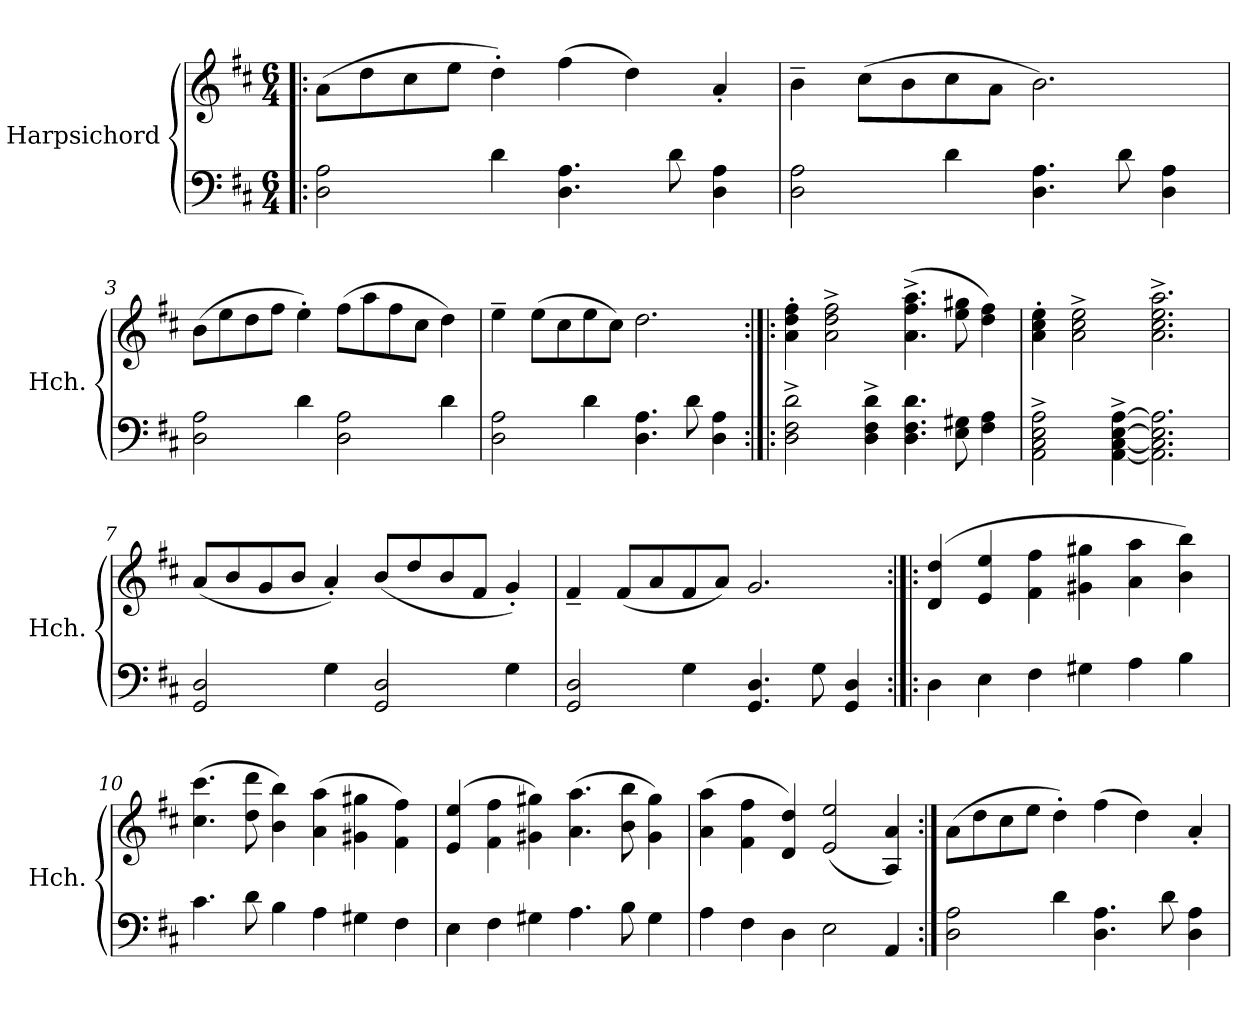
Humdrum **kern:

**kern	**kern
*part1	*part1
*staff2	*staff1
*I"Harpsichord	*
*I'Hch.	*
*clefF4	*clefG2
*k[f#c#]	*k[f#c#]
*M6/4	*M6/4
*MM228	*MM228
=1!|:	=1!|:
2D\ 2A\	(>8a\L
.	8dd\
.	8cc#\
.	8ee\J
4d\	4dd'\)
4.D\ 4.A\	(>4ff#\
.	4dd\)
8d\	.
4D\ 4A\	4a'/
=2	=2
2D\ 2A\	4b~\
.	(>8cc#\L
.	8b\
4d\	8cc#\
.	8a\J
4.D\ 4.A\	2.b\)
8d\	.
4D\ 4A\	.
=3	=3
2D\ 2A\	(>8b\L
.	8ee\
.	8dd\
.	8ff#\J
4d\	4ee'\)
2D\ 2A\	(>8ff#\L
.	8aa\
.	8ff#\
.	8cc#\J
4d\	4dd\)
=4	=4
2D\ 2A\	4ee~\
.	(>8ee\L
.	8cc#\
4d\	8ee\
.	8cc#\J)
4.D\ 4.A\	2.dd\
8d\	.
4D\ 4A\	.
!!LO:LB:g=z
=5:|!|:	=5:|!|:
2D\^ 2F#\^ 2d\^	4a\' 4dd\' 4ff#\'
.	2a\^ 2dd\^ 2ff#\^
4D\^ 4F#\^ 4d\^	.
4.D\ 4.F#\ 4.d\	(>4.a\^ 4.ff#\^ 4.aa\^
8E\ 8G#X\	8ee\ 8gg#X\
4F#\ 4A\	4dd\ 4ff#\)
=6	=6
2AA\^ 2C#\^ 2E\^ 2A\^	4a\' 4cc#\' 4ee\'
.	2a\^ 2cc#\^ 2ee\^
[4AA\^ [4C#\^ [4E\^ [4A\^	.
2.AA\] 2.C#\] 2.E\] 2.A\]	2.a\^ 2.cc#\^ 2.ee\^ 2.aa\^
=7	=7
2GG/ 2D/	(<8a/L
.	8b/
.	8g/
.	8b/J
4G\	4a'/)
2GG/ 2D/	(<8b/L
.	8dd/
.	8b/
.	8f#/J
4G\	4g'/)
=8	=8
2GG/ 2D/	4f#~/
.	(<8f#/L
.	8a/
4G\	8f#/
.	8a/J)
4.GG/ 4.D/	2.g/
8G\	.
4GG/ 4D/	.
!!LO:LB:g=z
=9:|!|:	=9:|!|:
4D\	(>4d/ 4dd/
4E\	4e/ 4ee/
4F#\	4f#\ 4ff#\
4G#X\	4g#X\ 4gg#X\
4A\	4a\ 4aa\
4B\	4b\ 4bb\)
=10	=10
4.c#\	(>4.cc#\ 4.ccc#\
8d\	8dd\ 8ddd\
4B\	4b\ 4bb\)
4A\	(>4a\ 4aa\
4G#X\	4g#X\ 4gg#X\
4F#\	4f#\ 4ff#\)
=11	=11
4E\	(>4e/ 4ee/
4F#\	4f#\ 4ff#\
4G#X\	4g#X\ 4gg#X\)
4.A\	(>4.a\ 4.aa\
8B\	8b\ 8bb\
4G#\	4g#\ 4gg#\)
=12	=12
4A\	(>4a\ 4aa\
4F#\	4f#\ 4ff#\
4D\	4d/ 4dd/)
2E\	(<2e/ 2ee/
4AA/	4A/ 4a/)
=13:|!	=13:|!
2D\ 2A\	(>8a\L
.	8dd\
.	8cc#\
.	8ee\J
4d\	4dd'\)
4.D\ 4.A\	(>4ff#\
.	4dd\)
8d\	.
4D\ 4A\	4a'/
=	=
*-	*-
